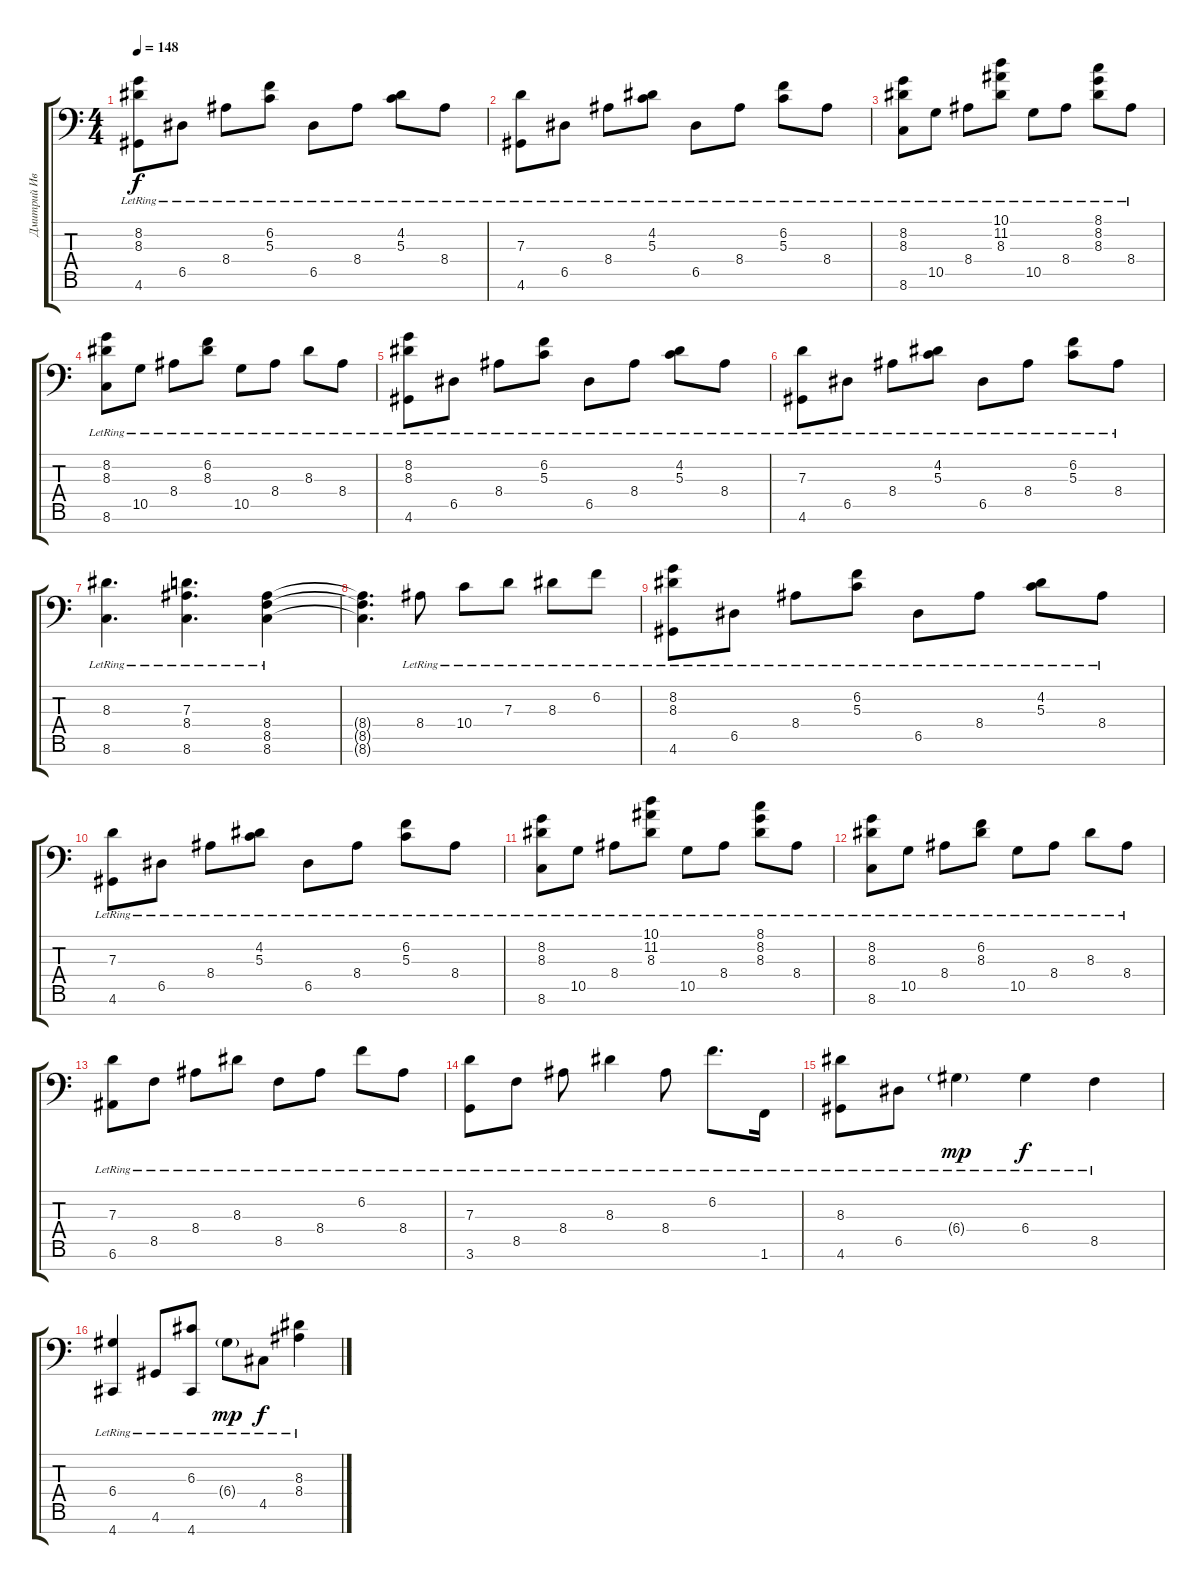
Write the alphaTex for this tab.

\track ("Дмитрий Иванов" "Дмитрий Ив") {instrument brightacousticpiano}
\staff {score tabs}
\tuning (E4 B3 G3 D3 A2 E2 A1) {hide}
\ts (4 4)
\tempo 148
\clef f4
\ks c
(8.2{lr} 8.3{lr} 4.6{lr}).8{dy f instrument brightacousticpiano} 6.5{lr}.8 8.4{lr}.8 (6.2{lr} 5.3{lr}).8 6.5{lr}.8 8.4{lr}.8 (4.2{lr} 5.3{lr}).8 8.4{lr}.8 |
(7.3{lr} 4.6{lr}).8 6.5{lr}.8 8.4{lr}.8 (4.2{lr} 5.3{lr}).8 6.5{lr}.8 8.4{lr}.8 (6.2{lr} 5.3{lr}).8 8.4{lr}.8 |
(8.2{lr} 8.3{lr} 8.6{lr}).8 10.5{lr}.8 8.4{lr}.8 (10.1{lr} 11.2{lr} 8.3{lr}).8 10.5{lr}.8 8.4{lr}.8 (8.1{lr} 8.2{lr} 8.3{lr}).8 8.4{lr}.8 |
(8.2 8.3 8.6{lr}).8 10.5{lr}.8 8.4{lr}.8 (6.2 8.3{lr}).8 10.5{lr}.8 8.4{lr}.8 8.3{lr}.8 8.4{lr}.8 |
(8.2{lr} 8.3{lr} 4.6{lr}).8 6.5{lr}.8 8.4{lr}.8 (6.2{lr} 5.3{lr}).8 6.5{lr}.8 8.4{lr}.8 (4.2{lr} 5.3{lr}).8 8.4{lr}.8 |
(7.3{lr} 4.6{lr}).8 6.5{lr}.8 8.4{lr}.8 (4.2{lr} 5.3{lr}).8 6.5{lr}.8 8.4{lr}.8 (6.2{lr} 5.3{lr}).8 8.4{lr}.8 |
(8.3{lr} 8.6{lr}).4{d} (7.3{lr} 8.4{lr} 8.6{lr}).4{d} (8.4{lr} 8.5{lr} 8.6{lr}).4 |
(8.4{t} 8.5{t} 8.6{t}).4{d} 8.4{lr}.8 10.4{lr}.8 7.3{lr}.8 8.3{lr}.8 6.2{lr}.8 |
(8.2{lr} 8.3{lr} 4.6{lr}).8 6.5{lr}.8 8.4{lr}.8 (6.2{lr} 5.3{lr}).8 6.5{lr}.8 8.4{lr}.8 (4.2{lr} 5.3{lr}).8 8.4{lr}.8 |
(7.3{lr} 4.6{lr}).8 6.5{lr}.8 8.4{lr}.8 (4.2{lr} 5.3{lr}).8 6.5{lr}.8 8.4{lr}.8 (6.2{lr} 5.3{lr}).8 8.4{lr}.8 |
(8.2{lr} 8.3{lr} 8.6{lr}).8 10.5{lr}.8 8.4{lr}.8 (10.1{lr} 11.2{lr} 8.3{lr}).8 10.5{lr}.8 8.4{lr}.8 (8.1{lr} 8.2{lr} 8.3{lr}).8 8.4{lr}.8 |
(8.2 8.3 8.6{lr}).8 10.5{lr}.8 8.4{lr}.8 (6.2 8.3{lr}).8 10.5{lr}.8 8.4{lr}.8 8.3{lr}.8 8.4{lr}.8 |
(7.3{lr} 6.6{lr}).8 8.5{lr}.8 8.4{lr}.8 8.3{lr}.8 8.5{lr}.8 8.4{lr}.8 6.2{lr}.8 8.4{lr}.8 |
(7.3{lr} 3.6{lr}).8 8.5{lr}.8 8.4{lr}.8 8.3{lr}.4 8.4{lr}.8 6.2{lr}.8{d} 1.6{lr}.16 |
(8.3{lr} 4.6{lr}).8 6.5{lr}.8 6.4{g lr}.4{dy mp} 6.4{lr}.4{dy f} 8.5{lr}.4 |
(6.4{lr} 4.7{lr}).4 4.6{lr}.8 (6.3{lr} 4.7{lr}).8 6.4{g lr}.8{dy mp} 4.5{lr}.8{dy f} (8.3{lr} 8.4{lr}).4
